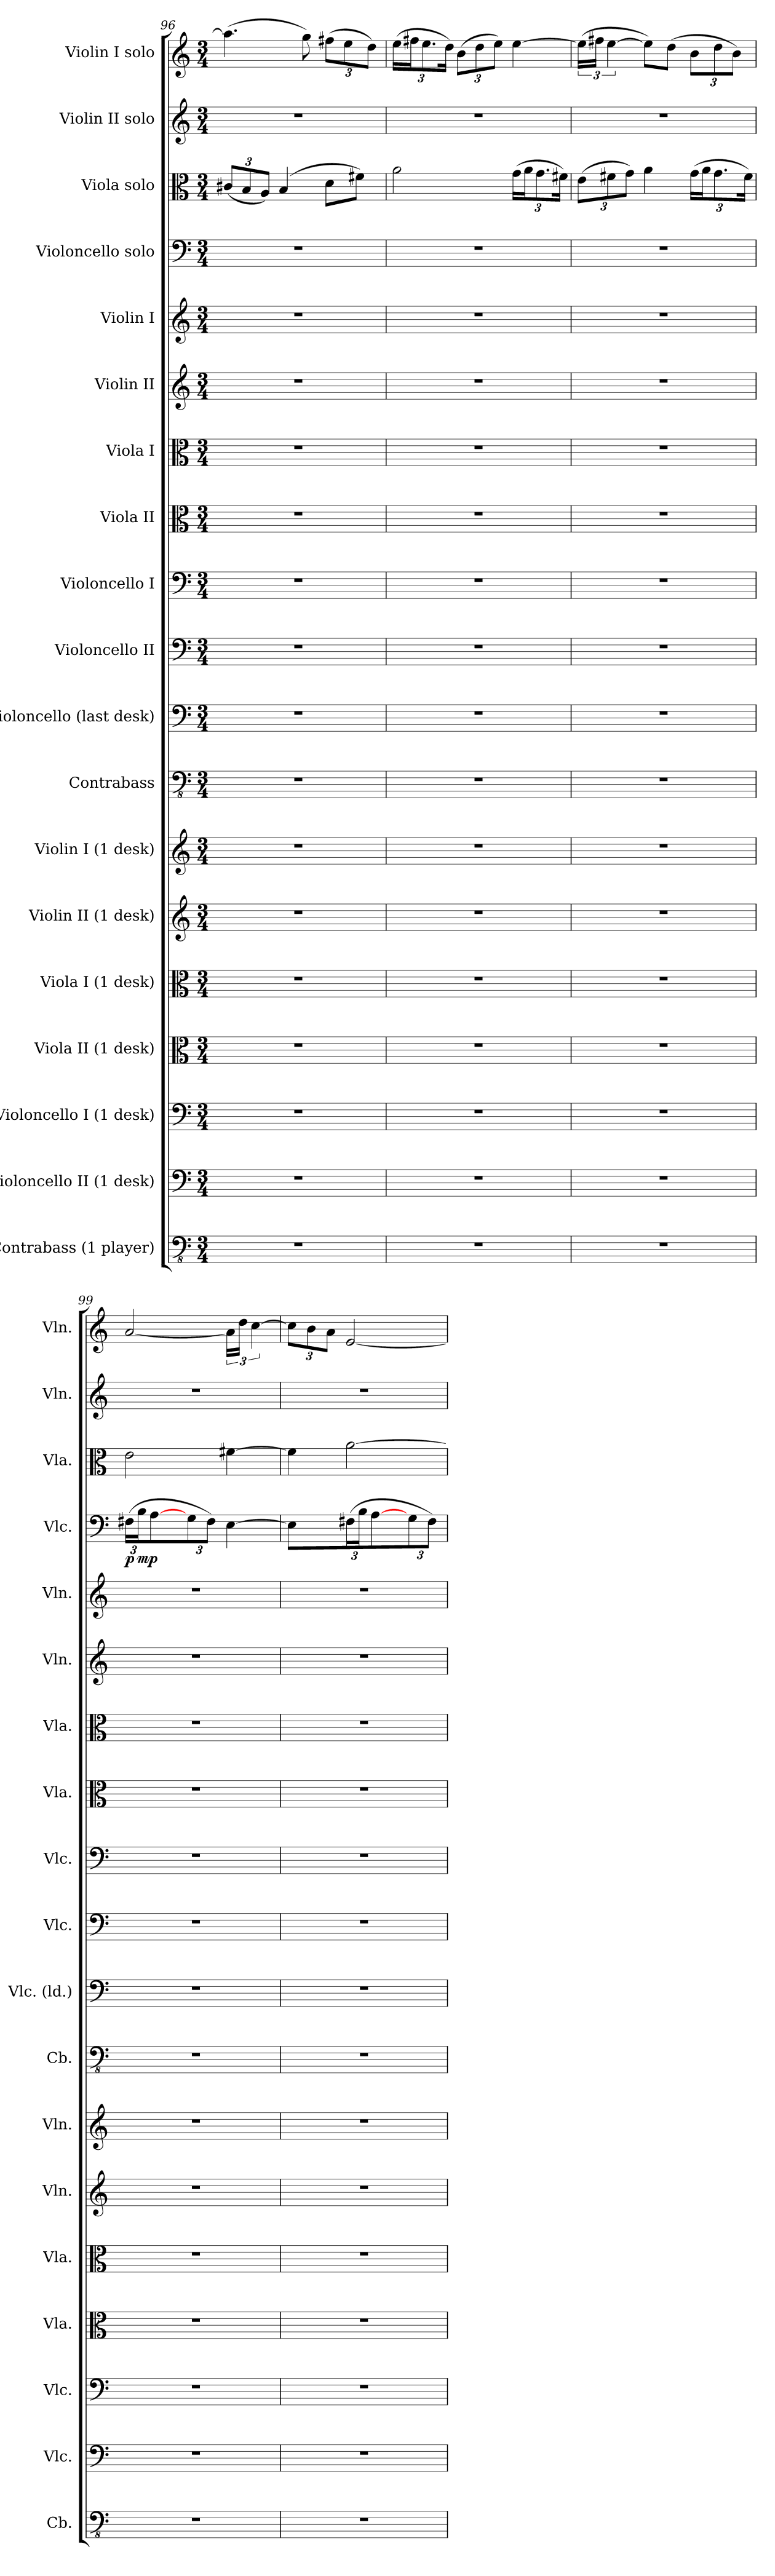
**kern	**kern	**kern	**kern	**kern	**kern	**kern	**kern	**kern	**kern	**kern	**kern	**kern	**kern	**kern	**kern	**dynam	**kern	**kern	**kern
*part19	*part18	*part17	*part16	*part15	*part14	*part13	*part12	*part11	*part10	*part9	*part8	*part7	*part6	*part5	*part4	*part4	*part3	*part2	*part1
*staff19	*staff18	*staff17	*staff16	*staff15	*staff14	*staff13	*staff12	*staff11	*staff10	*staff9	*staff8	*staff7	*staff6	*staff5	*staff4	*staff4	*staff3	*staff2	*staff1
*I"Contrabass (1 player)	*I"Violoncello II (1 desk)	*I"Violoncello I (1 desk)	*I"Viola II (1 desk)	*I"Viola I (1 desk)	*I"Violin II (1 desk)	*I"Violin I (1 desk)	*I"Contrabass	*I"Violoncello (last desk)	*I"Violoncello  II	*I"Violoncello I	*I"Viola II	*I"Viola I	*I"Violin II	*I"Violin I	*I"Violoncello solo	*	*I"Viola solo	*I"Violin II solo	*I"Violin I solo
*I'Cb.	*I'Vlc.	*I'Vlc.	*I'Vla.	*I'Vla.	*I'Vln.	*I'Vln.	*I'Cb.	*I'Vlc. (ld.)	*I'Vlc.	*I'Vlc.	*I'Vla.	*I'Vla.	*I'Vln.	*I'Vln.	*I'Vlc.	*	*I'Vla.	*I'Vln.	*I'Vln.
*clefFv4	*clefF4	*clefF4	*clefC3	*clefC3	*clefG2	*clefG2	*clefFv4	*clefF4	*clefF4	*clefF4	*clefC3	*clefC3	*clefG2	*clefG2	*clefF4	*	*clefC3	*clefG2	*clefG2
*ITrd7c12	*	*	*	*	*	*	*ITrd7c12	*	*	*	*	*	*	*	*	*	*	*	*
*k[]	*k[]	*k[]	*k[]	*k[]	*k[]	*k[]	*k[]	*k[]	*k[]	*k[]	*k[]	*k[]	*k[]	*k[]	*k[]	*	*k[]	*k[]	*k[]
*M3/4	*M3/4	*M3/4	*M3/4	*M3/4	*M3/4	*M3/4	*M3/4	*M3/4	*M3/4	*M3/4	*M3/4	*M3/4	*M3/4	*M3/4	*M3/4	*	*M3/4	*M3/4	*M3/4
*	*	*	*	*	*	*	*	*	*	*	*	*	*	*	*	*	*Xbrackettup	*	*
=96	=96	=96	=96	=96	=96	=96	=96	=96	=96	=96	=96	=96	=96	=96	=96	=96	=96	=96	=96
2.r	2.r	2.r	2.r	2.r	2.r	2.r	2.r	2.r	2.r	2.r	2.r	2.r	2.r	2.r	2.r	.	(12c#X/L	2.r	(4.aa\]
.	.	.	.	.	.	.	.	.	.	.	.	.	.	.	.	.	12B/	.	.
.	.	.	.	.	.	.	.	.	.	.	.	.	.	.	.	.	12A/J)	.	.
.	.	.	.	.	.	.	.	.	.	.	.	.	.	.	.	.	(4B/	.	.
.	.	.	.	.	.	.	.	.	.	.	.	.	.	.	.	.	.	.	8gg\)
*	*	*	*	*	*	*	*	*	*	*	*	*	*	*	*	*	*	*	*Xbrackettup
.	.	.	.	.	.	.	.	.	.	.	.	.	.	.	.	.	8d\L	.	(12ff#X\L
.	.	.	.	.	.	.	.	.	.	.	.	.	.	.	.	.	.	.	12ee\
.	.	.	.	.	.	.	.	.	.	.	.	.	.	.	.	.	8f#X\J)	.	.
.	.	.	.	.	.	.	.	.	.	.	.	.	.	.	.	.	.	.	12dd\J)
!!LO:PB:g=z
=97	=97	=97	=97	=97	=97	=97	=97	=97	=97	=97	=97	=97	=97	=97	=97	=97	=97	=97	=97
2.r	2.r	2.r	2.r	2.r	2.r	2.r	2.r	2.r	2.r	2.r	2.r	2.r	2.r	2.r	2.r	.	2a\	2.r	(24ee\LL
.	.	.	.	.	.	.	.	.	.	.	.	.	.	.	.	.	.	.	24ff#X\J
.	.	.	.	.	.	.	.	.	.	.	.	.	.	.	.	.	.	.	12.ee\
.	.	.	.	.	.	.	.	.	.	.	.	.	.	.	.	.	.	.	24dd\Jk)
.	.	.	.	.	.	.	.	.	.	.	.	.	.	.	.	.	.	.	(12b\L
.	.	.	.	.	.	.	.	.	.	.	.	.	.	.	.	.	.	.	12dd\
.	.	.	.	.	.	.	.	.	.	.	.	.	.	.	.	.	.	.	12ee\J)
.	.	.	.	.	.	.	.	.	.	.	.	.	.	.	.	.	(24g\LL	.	[4ee\
.	.	.	.	.	.	.	.	.	.	.	.	.	.	.	.	.	24a\J	.	.
.	.	.	.	.	.	.	.	.	.	.	.	.	.	.	.	.	12.g\	.	.
.	.	.	.	.	.	.	.	.	.	.	.	.	.	.	.	.	24f#X\Jk)	.	.
=98	=98	=98	=98	=98	=98	=98	=98	=98	=98	=98	=98	=98	=98	=98	=98	=98	=98	=98	=98
*	*	*	*	*	*	*	*	*	*	*	*	*	*	*	*	*	*	*	*brackettup
2.r	2.r	2.r	2.r	2.r	2.r	2.r	2.r	2.r	2.r	2.r	2.r	2.r	2.r	2.r	2.r	.	(12e\L	2.r	(24ee\LL]
.	.	.	.	.	.	.	.	.	.	.	.	.	.	.	.	.	.	.	24ff#X\JJ
.	.	.	.	.	.	.	.	.	.	.	.	.	.	.	.	.	12f#X\	.	[6ee\
.	.	.	.	.	.	.	.	.	.	.	.	.	.	.	.	.	12g\J)	.	.
.	.	.	.	.	.	.	.	.	.	.	.	.	.	.	.	.	4a\	.	8ee\L])
.	.	.	.	.	.	.	.	.	.	.	.	.	.	.	.	.	.	.	(8dd\J
*	*	*	*	*	*	*	*	*	*	*	*	*	*	*	*	*	*	*	*Xbrackettup
.	.	.	.	.	.	.	.	.	.	.	.	.	.	.	.	.	(24g\LL	.	12b\L
.	.	.	.	.	.	.	.	.	.	.	.	.	.	.	.	.	24a\J	.	.
.	.	.	.	.	.	.	.	.	.	.	.	.	.	.	.	.	12.g\	.	12dd\
.	.	.	.	.	.	.	.	.	.	.	.	.	.	.	.	.	.	.	12b\J)
.	.	.	.	.	.	.	.	.	.	.	.	.	.	.	.	.	24f#\Jk)	.	.
=99	=99	=99	=99	=99	=99	=99	=99	=99	=99	=99	=99	=99	=99	=99	=99	=99	=99	=99	=99
!	!	!	!	!	!	!	!	!	!	!	!	!	!	!	!	!LO:DY:b	!	!	!
2.r	2.r	2.r	2.r	2.r	2.r	2.r	2.r	2.r	2.r	2.r	2.r	2.r	2.r	2.r	(24F#X\LL	p	2e\	2.r	[2a/
!	!	!	!	!	!	!	!	!	!	!	!	!	!	!	!	!LO:DY:b	!	!	!
.	.	.	.	.	.	.	.	.	.	.	.	.	.	.	24B\JJ	mp	.	.	.
.	.	.	.	.	.	.	.	.	.	.	.	.	.	.	[4A\	.	.	.	.
*	*	*	*	*	*	*	*	*	*	*	*	*	*	*	*Xbrackettup	*	*	*	*
.	.	.	.	.	.	.	.	.	.	.	.	.	.	.	12G\	.	.	.	.
.	.	.	.	.	.	.	.	.	.	.	.	.	.	.	12F#\J)	.	.	.	.
*	*	*	*	*	*	*	*	*	*	*	*	*	*	*	*	*	*	*	*brackettup
.	.	.	.	.	.	.	.	.	.	.	.	.	.	.	[4E\	.	[4f#X\	.	24a\LL]
.	.	.	.	.	.	.	.	.	.	.	.	.	.	.	.	.	.	.	24dd\JJ
.	.	.	.	.	.	.	.	.	.	.	.	.	.	.	.	.	.	.	[6cc\
=100	=100	=100	=100	=100	=100	=100	=100	=100	=100	=100	=100	=100	=100	=100	=100	=100	=100	=100	=100
*	*	*	*	*	*	*	*	*	*	*	*	*	*	*	*	*	*	*	*Xbrackettup
2.r	2.r	2.r	2.r	2.r	2.r	2.r	2.r	2.r	2.r	2.r	2.r	2.r	2.r	2.r	4E\]	.	4f#\]	2.r	12cc\L]
.	.	.	.	.	.	.	.	.	.	.	.	.	.	.	.	.	.	.	12b\
.	.	.	.	.	.	.	.	.	.	.	.	.	.	.	.	.	.	.	12a\J
*	*	*	*	*	*	*	*	*	*	*	*	*	*	*	*brackettup	*	*	*	*
.	.	.	.	.	.	.	.	.	.	.	.	.	.	.	(24F#X\LL	.	[2a\	.	[2e/
.	.	.	.	.	.	.	.	.	.	.	.	.	.	.	24B\JJ	.	.	.	.
.	.	.	.	.	.	.	.	.	.	.	.	.	.	.	[4A\	.	.	.	.
*	*	*	*	*	*	*	*	*	*	*	*	*	*	*	*Xbrackettup	*	*	*	*
.	.	.	.	.	.	.	.	.	.	.	.	.	.	.	12G\	.	.	.	.
.	.	.	.	.	.	.	.	.	.	.	.	.	.	.	12F#\J)	.	.	.	.
=	=	=	=	=	=	=	=	=	=	=	=	=	=	=	=	=	=	=	=
*-	*-	*-	*-	*-	*-	*-	*-	*-	*-	*-	*-	*-	*-	*-	*-	*-	*-	*-	*-
